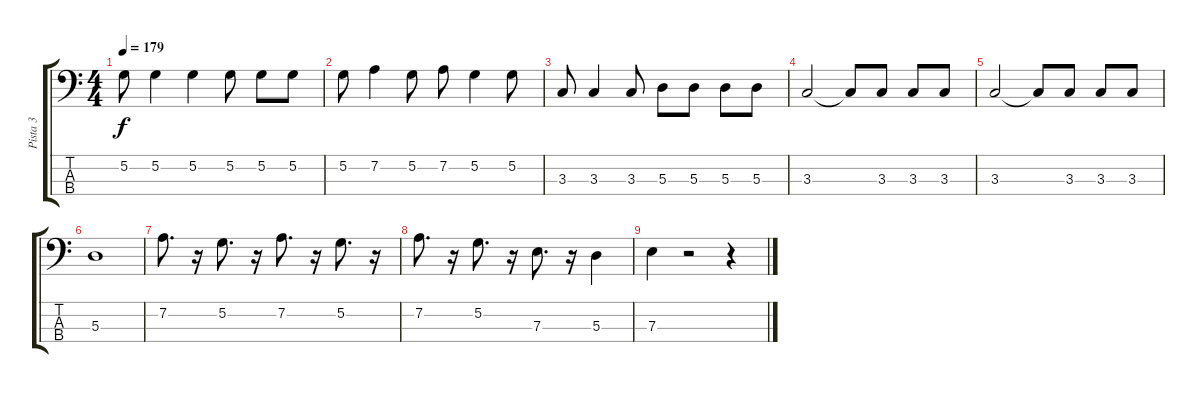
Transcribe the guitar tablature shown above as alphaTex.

\track ("Pista 3" "Pista 3") {instrument electricbasspick}
\staff {score tabs}
\tuning (G2 D2 A1 E1) {hide}
\ts (4 4)
\tempo 179
\clef f4
\ks c
5.2.8{dy f} 5.2.4 5.2.4 5.2.8 5.2.8 5.2.8 |
5.2.8 7.2.4 5.2.8 7.2.8 5.2.4 5.2.8 |
3.3.8 3.3.4 3.3.8 5.3.8 5.3.8 5.3.8 5.3.8 |
3.3.2 3.3{t}.8 3.3.8 3.3.8 3.3.8 |
3.3.2 3.3{t}.8 3.3.8 3.3.8 3.3.8 |
5.3.1 |
7.2.8{d} r.16 5.2.8{d} r.16 7.2.8{d} r.16 5.2.8{d} r.16 |
7.2.8{d} r.16 5.2.8{d} r.16 7.3.8{d} r.16 5.3.4 |
7.3.4 r.2 r.4
